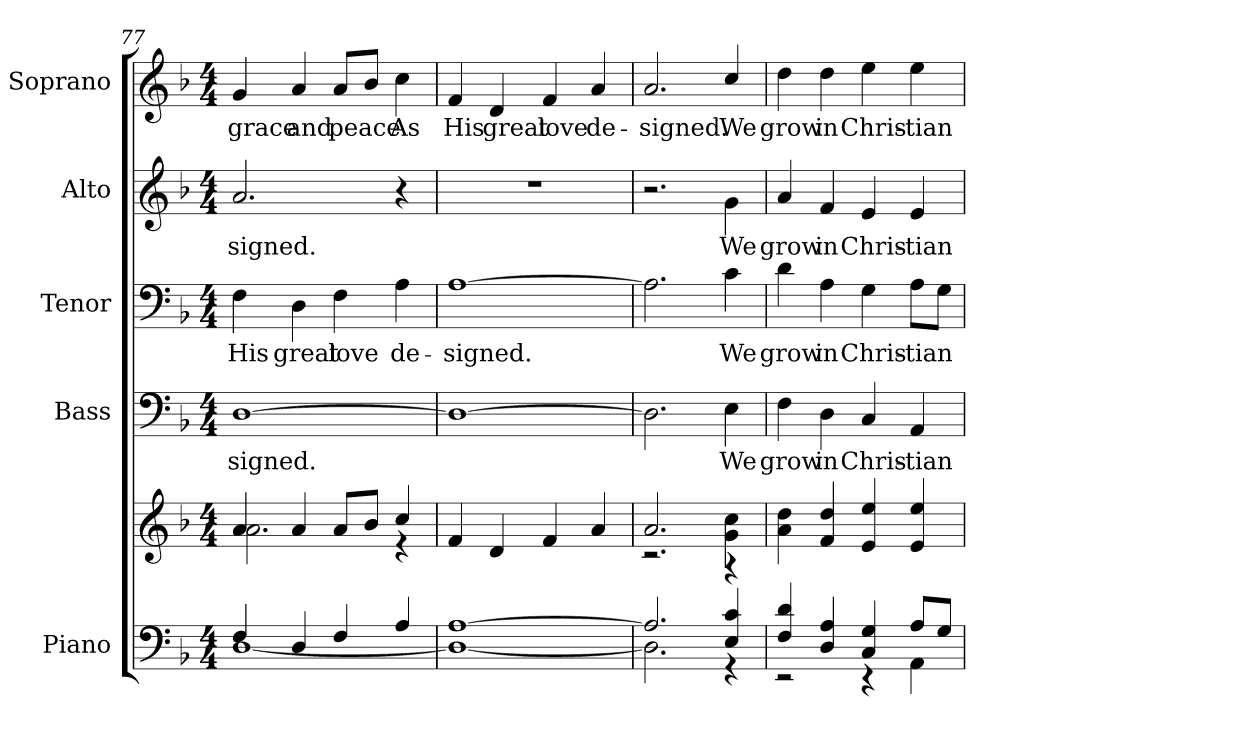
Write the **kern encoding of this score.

**kern	**kern	**kern	**text	**kern	**text	**kern	**text	**kern	**text
*part5	*part5	*part4	*part4	*part3	*part3	*part2	*part2	*part1	*part1
*staff6	*staff5	*staff4	*staff4	*staff3	*staff3	*staff2	*staff2	*staff1	*staff1
*I"Piano	*	*I"Bass	*	*I"Tenor	*	*I"Alto	*	*I"Soprano	*
*I'Pno.	*	*I'B.	*	*I'T.	*	*I'A.	*	*I'S.	*
!!LO:PB:g=z
*clefF4	*clefG2	*clefF4	*	*clefF4	*	*clefG2	*	*clefG2	*
*k[b-]	*k[b-]	*k[b-]	*	*k[b-]	*	*k[b-]	*	*k[b-]	*
*F:	*F:	*F:	*	*F:	*	*F:	*	*F:	*
*M4/4	*M4/4	*M4/4	*	*M4/4	*	*M4/4	*	*M4/4	*
=77	=77	=77	=77	=77	=77	=77	=77	=77	=77
*^	*^	*	*	*	*	*	*	*	*
!	!	!	!	!	!LO:LY:b:color=#000000	!	!	!	!	!	!
!	!	!	!	!	!	!	!LO:LY:b:color=#000000	!	!	!	!
!	!	!	!	!	!	!	!	!	!LO:LY:b:color=#000000	!	!
!	!	!	!	!	!	!	!	!	!	!	!LO:LY:b:color=#000000
4Fi/	[<1Di	4ai/	2.ai\	[>1Di	-signed.	4Fi\	His	2.ai/	-signed.	4gi/	grace
!	!	!	!	!	!	!	!LO:LY:b:color=#000000	!	!	!	!
!	!	!	!	!	!	!	!	!	!	!	!LO:LY:b:color=#000000
4Di/	.	4ai/	.	.	.	4Di\	great	.	.	4ai/	and
!	!	!	!	!	!	!	!LO:LY:b:color=#000000	!	!	!	!
!	!	!	!	!	!	!	!	!	!	!	!LO:LY:b:color=#000000
4Fi/	.	8ai/L	.	.	.	4Fi\	love	.	.	8ai/L	peace
.	.	8b-i/J	.	.	.	.	.	.	.	8b-i/J	.
!	!	!	!	!	!	!	!LO:LY:b:color=#000000	!	!	!	!
!	!	!	!	!	!	!	!	!	!	!	!LO:LY:b:color=#000000
4Ai/	.	4cci/	4r	.	.	4Ai\	de-	4r	.	4cci\	As
*	*	*v	*v	*	*	*	*	*	*	*	*
=78	=78	=78	=78	=78	=78	=78	=78	=78	=78	=78
*	*	*^	*	*	*	*	*	*	*	*
!	!	!	!	!	!	!	!LO:LY:b:color=#000000	!	!	!	!
*	*	*v	*v	*	*	*	*	*	*	*	*
*	*	*^	*	*	*	*	*	*	*	*
!	!	!	!	!	!	!	!	!	!	!	!LO:LY:b:color=#000000
*	*	*v	*v	*	*	*	*	*	*	*	*
[>1Ai	1Di_<	4fi/	1Di_>	.	[>1Ai	-signed.	1r	.	4fi/	His
!	!	!	!	!	!	!	!	!	!	!LO:LY:b:color=#000000
.	.	4di/	.	.	.	.	.	.	4di/	great
!	!	!	!	!	!	!	!	!	!	!LO:LY:b:color=#000000
.	.	4fi/	.	.	.	.	.	.	4fi/	love
!	!	!	!	!	!	!	!	!	!	!LO:LY:b:color=#000000
.	.	4ai/	.	.	.	.	.	.	4ai/	de-
=79	=79	=79	=79	=79	=79	=79	=79	=79	=79	=79
*	*	*^	*	*	*	*	*	*	*	*
!	!	!	!	!	!	!	!	!	!	!	!LO:LY:b:color=#000000
2.Ai/]	2.Di\]	2.ai/	2.r	2.Di\]	.	2.Ai\]	.	2.r	.	2.ai/	-signed.
!	!	!	!	!	!LO:LY:b:color=#000000	!	!	!	!	!	!
!	!	!	!	!	!	!	!LO:LY:b:color=#000000	!	!	!	!
!	!	!	!	!	!	!	!	!	!LO:LY:b:color=#000000	!	!
!	!	!	!	!	!	!	!	!	!	!	!LO:LY:b:color=#000000
4Ei/ 4ci	4r	4gi\ 4cci	4r	4Ei\	We	4ci\	We	4gi\	We	4cci/	We
*	*	*v	*v	*	*	*	*	*	*	*	*
=80	=80	=80	=80	=80	=80	=80	=80	=80	=80	=80
*	*	*^	*	*	*	*	*	*	*	*
!	!	!	!	!	!LO:LY:b:color=#000000	!	!	!	!	!	!
*	*	*v	*v	*	*	*	*	*	*	*	*
*	*	*^	*	*	*	*	*	*	*	*
!	!	!	!	!	!	!	!LO:LY:b:color=#000000	!	!	!	!
*	*	*v	*v	*	*	*	*	*	*	*	*
*	*	*^	*	*	*	*	*	*	*	*
!	!	!	!	!	!	!	!	!	!LO:LY:b:color=#000000	!	!
*	*	*v	*v	*	*	*	*	*	*	*	*
*	*	*^	*	*	*	*	*	*	*	*
!	!	!	!	!	!	!	!	!	!	!	!LO:LY:b:color=#000000
*	*	*v	*v	*	*	*	*	*	*	*	*
4Fi/ 4di	2r	4ai\ 4ddi	4Fi\	grow	4di\	grow	4ai/	grow	4ddi\	grow
!	!	!	!	!LO:LY:b:color=#000000	!	!	!	!	!	!
!	!	!	!	!	!	!LO:LY:b:color=#000000	!	!	!	!
!	!	!	!	!	!	!	!	!LO:LY:b:color=#000000	!	!
!	!	!	!	!	!	!	!	!	!	!LO:LY:b:color=#000000
4Di/ 4Ai	.	4fi/ 4ddi	4Di\	in	4Ai\	in	4fi/	in	4ddi\	in
!	!	!	!	!LO:LY:b:color=#000000	!	!	!	!	!	!
!	!	!	!	!	!	!LO:LY:b:color=#000000	!	!	!	!
!	!	!	!	!	!	!	!	!LO:LY:b:color=#000000	!	!
!	!	!	!	!	!	!	!	!	!	!LO:LY:b:color=#000000
4Ci/ 4Gi	4r	4ei/ 4eei	4Ci/	Chris-	4Gi\	Chris-	4ei/	Chris-	4eei\	Chris-
!	!	!	!	!LO:LY:b:color=#000000	!	!	!	!	!	!
!	!	!	!	!	!	!LO:LY:b:color=#000000	!	!	!	!
!	!	!	!	!	!	!	!	!LO:LY:b:color=#000000	!	!
!	!	!	!	!	!	!	!	!	!	!LO:LY:b:color=#000000
8Ai/L	4AAi\	4ei/ 4eei	4AAi/	-tian	8Ai\L	-tian	4ei/	-tian	4eei\	-tian
8Gi/J	.	.	.	.	8Gi\J	.	.	.	.	.
*v	*v	*	*	*	*	*	*	*	*	*
=	=	=	=	=	=	=	=	=	=
*-	*-	*-	*-	*-	*-	*-	*-	*-	*-
